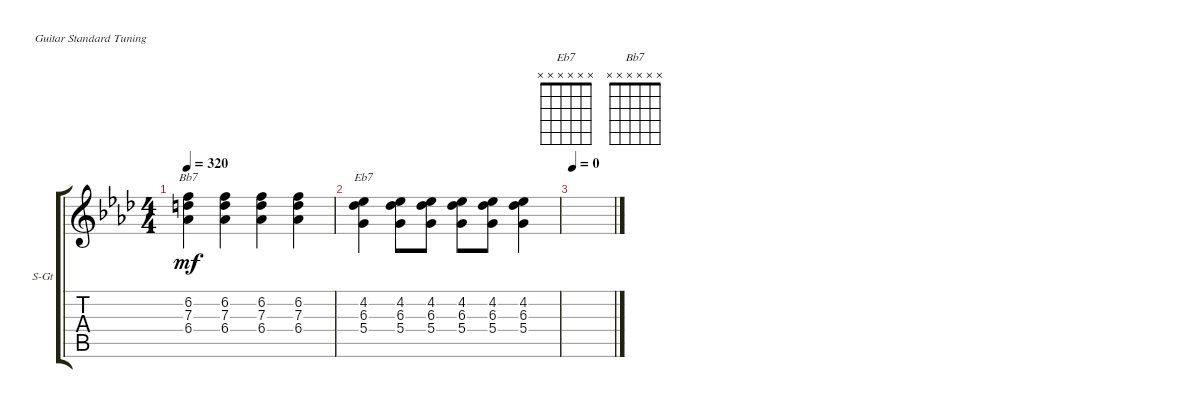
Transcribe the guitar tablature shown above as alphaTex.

\bracketExtendMode groupsimilarinstruments
\firstSystemTrackNameOrientation horizontal
\otherSystemsTrackNameOrientation horizontal
\track ("(accoustic)" "S-Gt") {instrument acousticgrandpiano}
\staff {score tabs}
\tuning (E4 B3 G3 D3 A2 E2)
\displaytranspose 12
\chord ("Eb7" x x x x x x)
\chord ("Bb7" x x x x x x)
\ts (4 4)
\tempo 320
\clef g2
\ks fminor
(6.2 7.3 6.4).4{ch "Bb7" dy mf} (6.2 7.3 6.4).4 (6.2 7.3 6.4).4 (6.2 7.3 6.4).4 |
(4.2 6.3 5.4).4{ch "Eb7"} (4.2 6.3 5.4).8 (4.2 6.3 5.4).8 (4.2 6.3 5.4).8 (4.2 6.3 5.4).8 (4.2 6.3 5.4).4 |
\tempo 0
